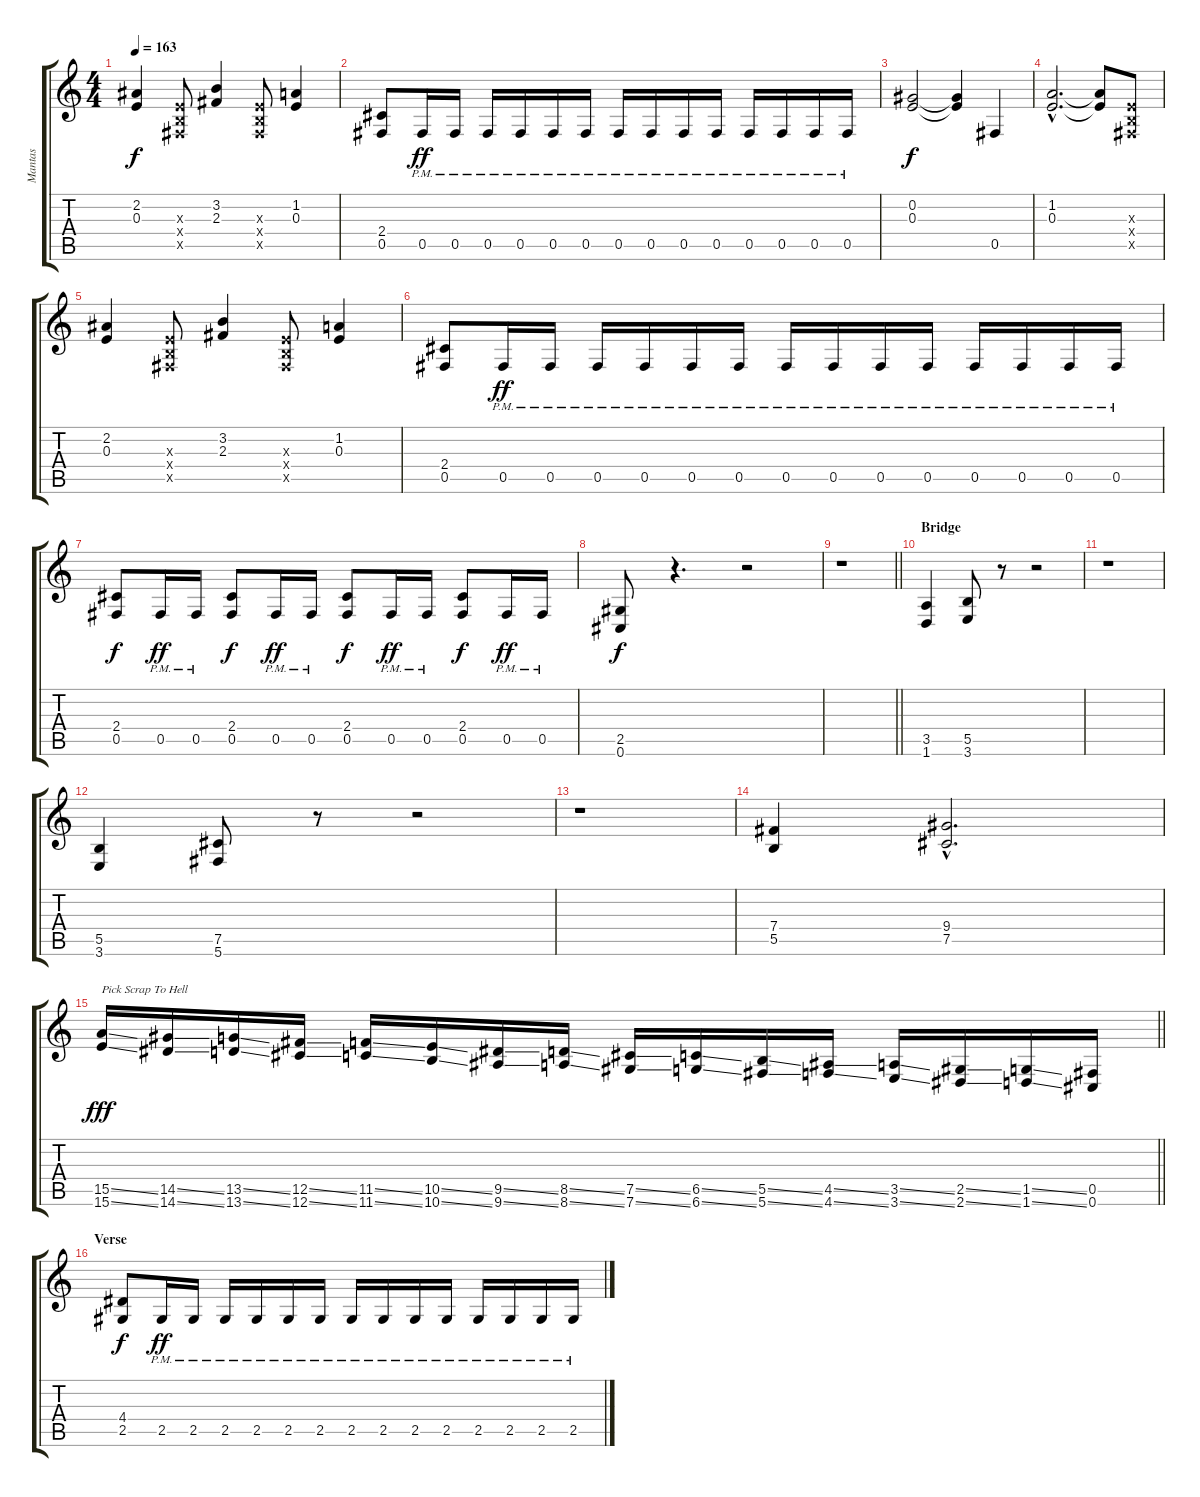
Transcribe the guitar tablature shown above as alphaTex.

\track ("Mantas" "Mantas") {instrument distortionguitar}
\staff {score tabs}
\tuning (Db4 Ab3 E3 B2 Gb2 Db2) {hide}
\ts (4 4)
\tempo 163
\clef g2
\ks c
(2.2 0.3).4{dy f} (0.3{x} 0.4{x} 0.5{x}).8 (3.2 2.3).4 (0.3{x} 0.4{x} 0.5{x}).8 (1.2 0.3).4 |
(2.4 0.5).8 0.5{pm}.16{dy ff} 0.5{pm}.16 0.5{pm}.16 0.5{pm}.16 0.5{pm}.16 0.5{pm}.16 0.5{pm}.16 0.5{pm}.16 0.5{pm}.16 0.5{pm}.16 0.5{pm}.16 0.5{pm}.16 0.5{pm}.16 0.5{pm}.16 |
(0.2 0.3).2{dy f} (0.2{t} 0.3{t}).4 0.5.4 |
(1.2{hac} 0.3{hac}).2{d} (1.2{t} 0.3{t}).8 (0.3{x} 0.4{x} 0.5{x}).8 |
(2.2 0.3).4 (0.3{x} 0.4{x} 0.5{x}).8 (3.2 2.3).4 (0.3{x} 0.4{x} 0.5{x}).8 (1.2 0.3).4 |
(2.4 0.5).8 0.5{pm}.16{dy ff} 0.5{pm}.16 0.5{pm}.16 0.5{pm}.16 0.5{pm}.16 0.5{pm}.16 0.5{pm}.16 0.5{pm}.16 0.5{pm}.16 0.5{pm}.16 0.5{pm}.16 0.5{pm}.16 0.5{pm}.16 0.5{pm}.16 |
(2.4 0.5).8{dy f} 0.5{pm}.16{dy ff} 0.5{pm}.16 (2.4 0.5).8{dy f} 0.5{pm}.16{dy ff} 0.5{pm}.16 (2.4 0.5).8{dy f} 0.5{pm}.16{dy ff} 0.5{pm}.16 (2.4 0.5).8{dy f} 0.5{pm}.16{dy ff} 0.5{pm}.16 |
(2.5 0.6).8{dy f} r.4{d} r.2 |
\barLineRight lightlight
r.1 |
\section ("" "Bridge")
(3.5 1.6).4 (5.5 3.6).8 r.8 r.2 |
r.1 |
(5.5 3.6).4 (7.5 5.6).8 r.8 r.2 |
r.1 |
(7.4 5.5).4 (9.4{hac} 7.5{hac}).2{d} |
\barLineRight lightlight
(15.5{ss} 15.6{ss}).16{txt "Pick Scrap To Hell" dy fff} (14.5{ss} 14.6{ss}).16 (13.5{ss} 13.6{ss}).16 (12.5{ss} 12.6{ss}).16 (11.5{ss} 11.6{ss}).16 (10.5{ss} 10.6{ss}).16 (9.5{ss} 9.6{ss}).16 (8.5{ss} 8.6{ss}).16 (7.5{ss} 7.6{ss}).16 (6.5{ss} 6.6{ss}).16 (5.5{ss} 5.6{ss}).16 (4.5{ss} 4.6{ss}).16 (3.5{ss} 3.6{ss}).16 (2.5{ss} 2.6{ss}).16 (1.5{ss} 1.6{ss}).16 (0.5 0.6).16 |
\section ("" "Verse")
(4.4 2.5).8{dy f} 2.5{pm}.16{dy ff} 2.5{pm}.16 2.5{pm}.16 2.5{pm}.16 2.5{pm}.16 2.5{pm}.16 2.5{pm}.16 2.5{pm}.16 2.5{pm}.16 2.5{pm}.16 2.5{pm}.16 2.5{pm}.16 2.5{pm}.16 2.5{pm}.16
